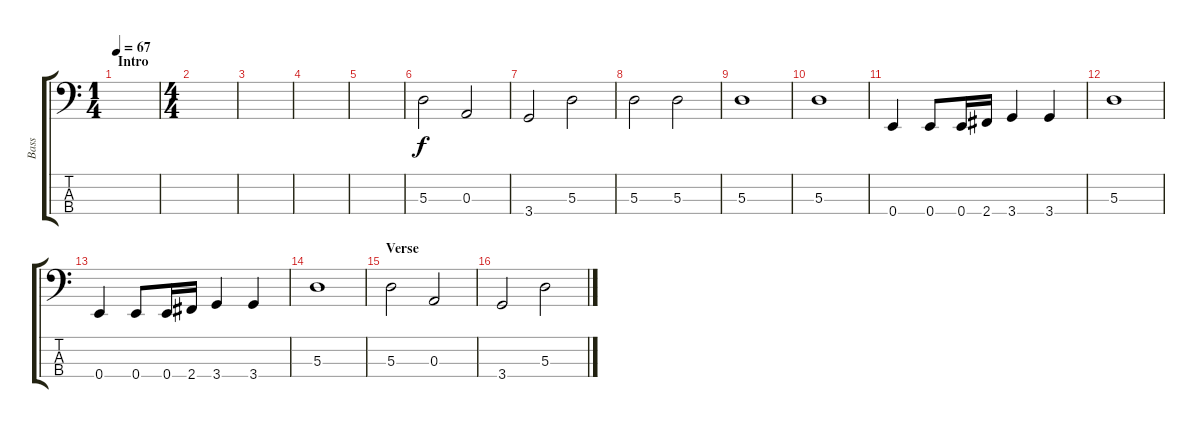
\track ("Bass" "Bass") {instrument electricbassfinger}
\staff {score tabs}
\tuning (G2 D2 A1 E1) {hide}
\ts (1 4)
\section ("" "Intro")
\tempo 67
\clef f4
\ks c
|
\ts (4 4)
|
|
|
|
5.3.2 0.3.2 |
3.4.2 5.3.2 |
5.3.2 5.3.2 |
5.3.1 |
5.3.1 |
0.4.4 0.4.8 0.4.16 2.4.16 3.4.4 3.4.4 |
5.3.1 |
0.4.4 0.4.8 0.4.16 2.4.16 3.4.4 3.4.4 |
5.3.1 |
\section ("" "Verse")
5.3.2 0.3.2 |
3.4.2 5.3.2
